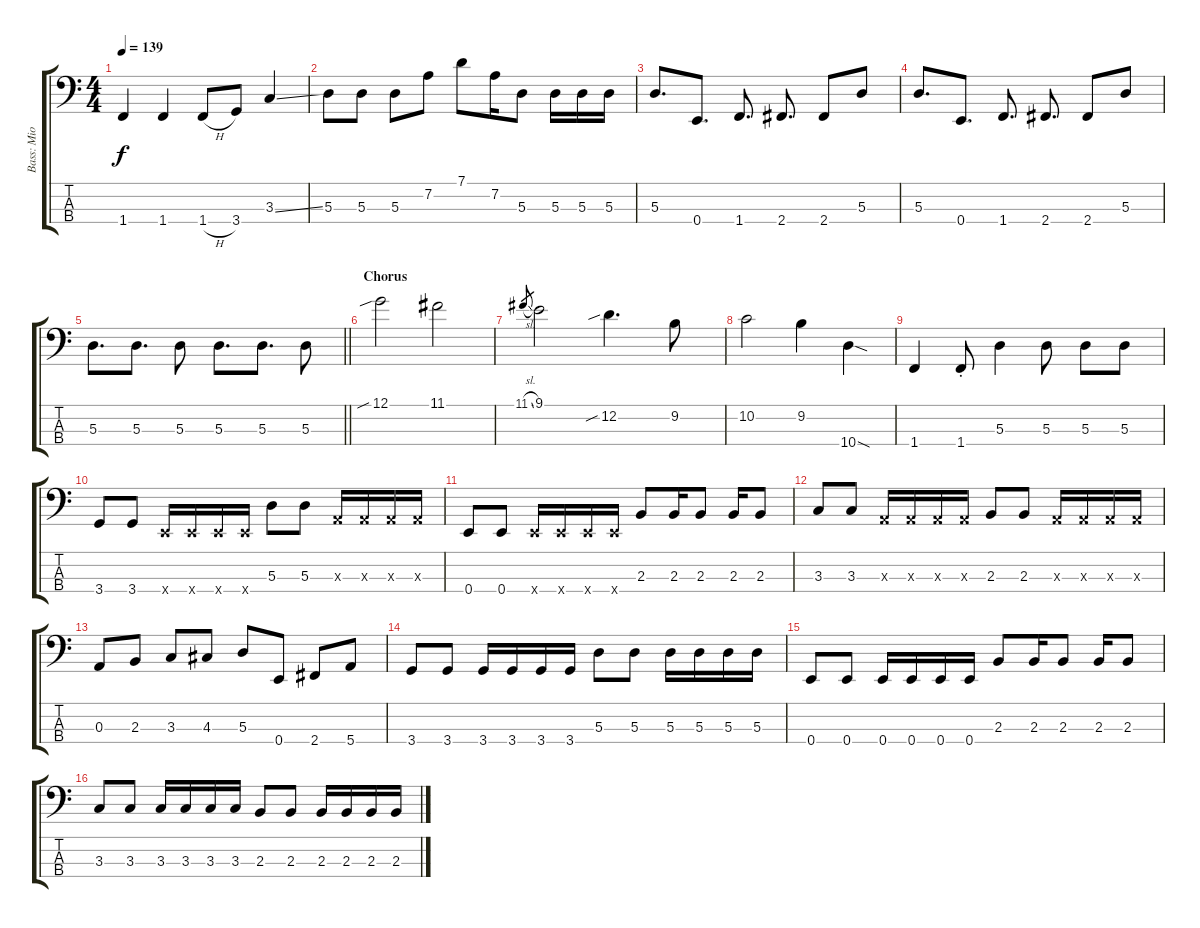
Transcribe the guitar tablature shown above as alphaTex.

\track ("Bass: Mio Akiyama" "Bass: Mio ") {instrument electricbassfinger}
\staff {score tabs}
\tuning (G2 D2 A1 E1) {hide}
\ts (4 4)
\tempo 139
\clef f4
\ks c
1.4.4{dy f} 1.4.4 1.4{h}.8 3.4.8 3.3{ss}.4 |
5.3.8 5.3.8 5.3.8 7.2.8 7.1.8 7.2.16 5.3.8 5.3.16 5.3.16 5.3.16 |
5.3.8{d} 0.4.8{d} 1.4.8{d} 2.4.8{d} 2.4.8 5.3.8 |
5.3.8{d} 0.4.8{d} 1.4.8{d} 2.4.8{d} 2.4.8 5.3.8 |
\barLineRight lightlight
5.3.8{d} 5.3.8{d} 5.3.8 5.3.8{d} 5.3.8{d} 5.3.8 |
\section ("" "Chorus")
12.1{sib}.2 11.1.2 |
11.1{sl}.8{gr} 9.1.2 12.2{sib}.4{d} 9.2.8 |
10.2.2 9.2.4 10.4{sod}.4 |
1.4.4 1.4{st}.8 5.3.4 5.3.8 5.3.8 5.3.8 |
3.4.8 3.4.8 0.4{x}.16 0.4{x}.16 0.4{x}.16 0.4{x}.16 5.3.8 5.3.8 0.3{x}.16 0.3{x}.16 0.3{x}.16 0.3{x}.16 |
0.4.8 0.4.8 0.4{x}.16 0.4{x}.16 0.4{x}.16 0.4{x}.16 2.3.8 2.3.16 2.3.8 2.3.16 2.3.8 |
3.3.8 3.3.8 0.3{x}.16 0.3{x}.16 0.3{x}.16 0.3{x}.16 2.3.8 2.3.8 0.3{x}.16 0.3{x}.16 0.3{x}.16 0.3{x}.16 |
0.3.8 2.3.8 3.3.8 4.3.8 5.3.8 0.4.8 2.4.8 5.4.8 |
3.4.8 3.4.8 3.4.16 3.4.16 3.4.16 3.4.16 5.3.8 5.3.8 5.3.16 5.3.16 5.3.16 5.3.16 |
0.4.8 0.4.8 0.4.16 0.4.16 0.4.16 0.4.16 2.3.8 2.3.16 2.3.8 2.3.16 2.3.8 |
3.3.8 3.3.8 3.3.16 3.3.16 3.3.16 3.3.16 2.3.8 2.3.8 2.3.16 2.3.16 2.3.16 2.3.16
